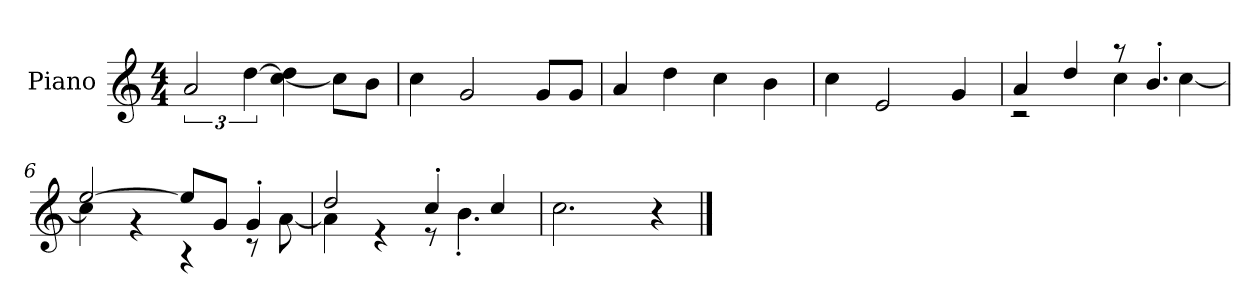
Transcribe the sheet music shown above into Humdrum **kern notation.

**kern
*part1
*staff1
*I"Piano
*I'P-no
*clefG2
*k[]
*M4/4
*MM179
=1
3a/
[6dd\
[4cc\ 4dd\]
8cc\L]
8b\J
=2
4cc\
2g/
8g/L
8g/J
=3
4a/
4dd\
4cc\
4b\
=4
4cc\
2e/
4g/
=5
*^
4a/	2r
4dd/	.
8r	4cc\
4.b'/	.
.	[4cc\
=6	=6
[2ee/	4cc\]
.	4r
8ee/L]	4r
8g/J	.
4g'/	8r
.	[8a\
=7	=7
2dd/	4a\]
.	4r
4cc'/	8r
.	4.b'\
4cc/	.
*v	*v
!!LO:LB:g=z
=8
2.cc\
4r
==
*-
